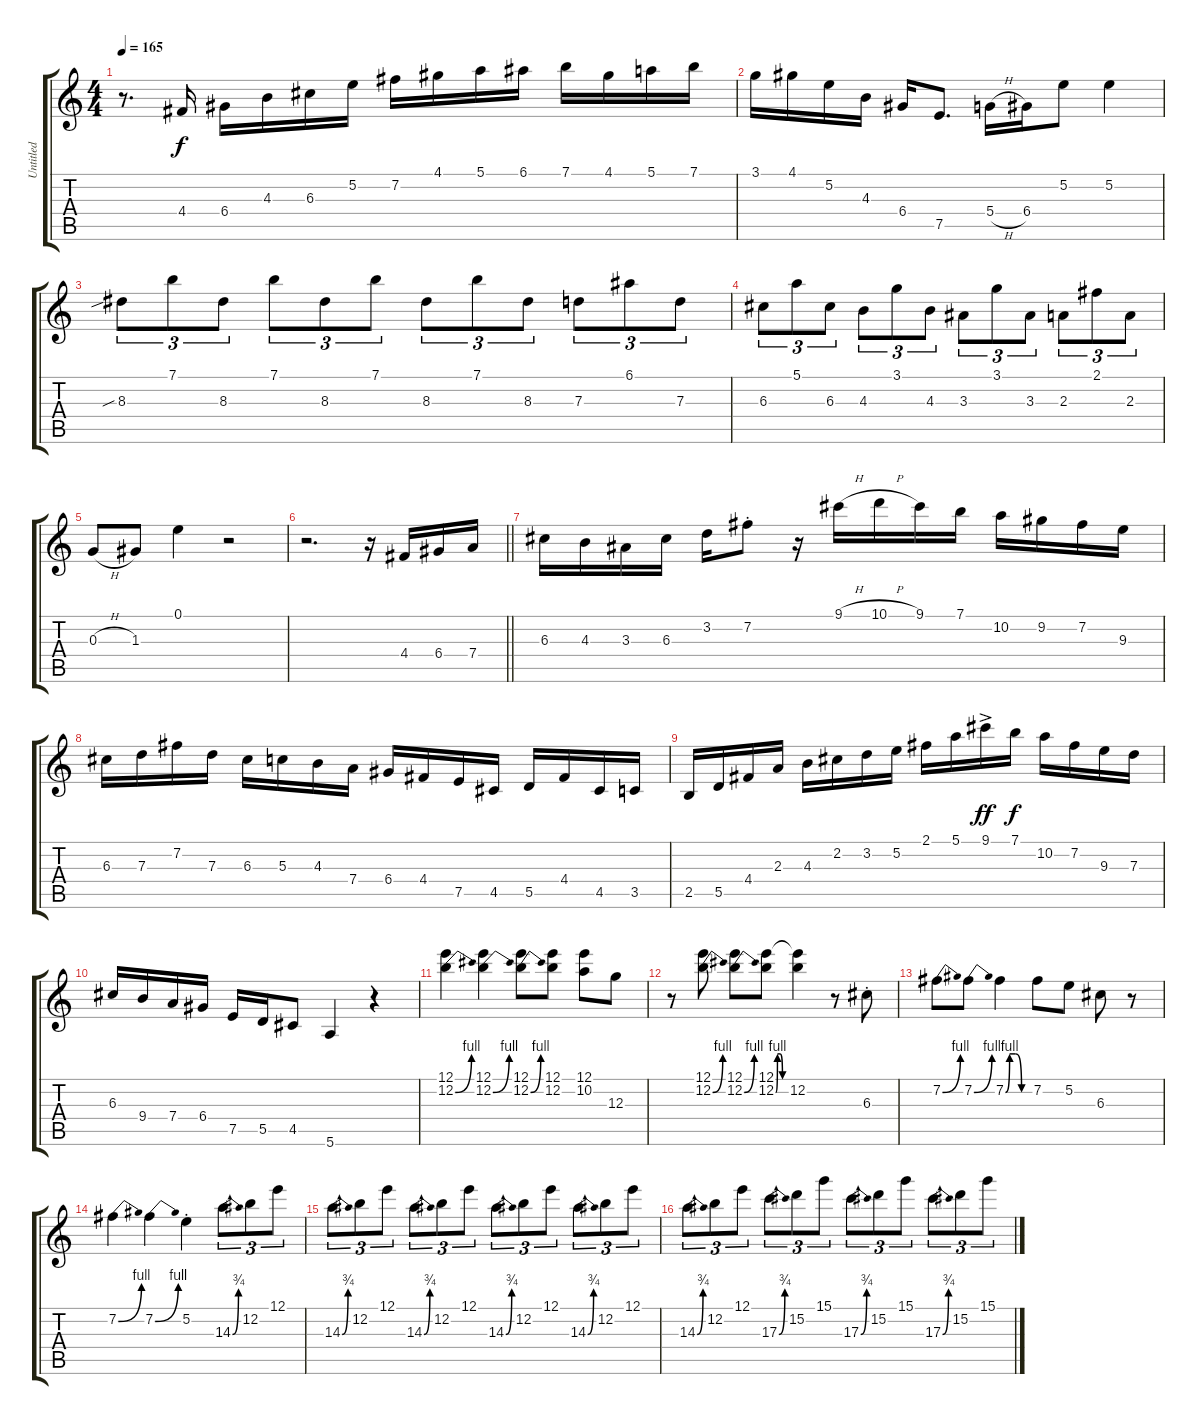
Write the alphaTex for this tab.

\track ("Untitled" "Untitled") {instrument acousticguitarsteel}
\staff {score tabs}
\tuning (E4 B3 G3 D3 A2 E2) {hide}
\ts (4 4)
\tempo 165
\clef g2
\ks c
r.8{d dy f} 4.4.16 6.4.16 4.3.16 6.3.16 5.2.16 7.2.16 4.1.16 5.1.16 6.1.16 7.1.16 4.1.16 5.1.16 7.1.16 |
3.1.16 4.1.16 5.2.16 4.3.16 6.4.16 7.5.8{d} 5.4{h}.16 6.4.16 5.2.8 5.2.4 |
8.3{sib}.8{tu (3 2)} 7.1.8{tu (3 2)} 8.3.8{tu (3 2)} 7.1.8{tu (3 2)} 8.3.8{tu (3 2)} 7.1.8{tu (3 2)} 8.3.8{tu (3 2)} 7.1.8{tu (3 2)} 8.3.8{tu (3 2)} 7.3.8{tu (3 2)} 6.1.8{tu (3 2)} 7.3.8{tu (3 2)} |
6.3.8{tu (3 2)} 5.1.8{tu (3 2)} 6.3.8{tu (3 2)} 4.3.8{tu (3 2)} 3.1.8{tu (3 2)} 4.3.8{tu (3 2)} 3.3.8{tu (3 2)} 3.1.8{tu (3 2)} 3.3.8{tu (3 2)} 2.3.8{tu (3 2)} 2.1.8{tu (3 2)} 2.3.8{tu (3 2)} |
0.3{h}.8 1.3.8 0.1.4 r.2 |
\barLineRight lightlight
r.2{d} r.16 4.4.16 6.4.16 7.4.16 |
6.3.16 4.3.16 3.3.16 6.3.16 3.2.16 7.2{st}.8 r.16 9.1{h}.16 10.1{h}.16 9.1.16 7.1.16 10.2.16 9.2.16 7.2.16 9.3.16 |
6.3.16 7.3.16 7.2.16 7.3.16 6.3.16 5.3.16 4.3.16 7.4.16 6.4.16 4.4.16 7.5.16 4.5.16 5.5.16 4.4.16 4.5.16 3.5.16 |
2.5.16 5.5.16 4.4.16 2.3.16 4.3.16 2.2.16 3.2.16 5.2.16 2.1.16 5.1.16 9.1{ac}.16{dy ff} 7.1.16{dy f} 10.2.16 7.2.16 9.3.16 7.3.16 |
6.3.16 9.4.16 7.4.16 6.4.16 7.5.16 5.5.16 4.5.8 5.6.4 r.4 |
(12.1 12.2{be (bend 0 0 60 4)}).4 (12.1 12.2{be (bend 0 0 60 4)}).4 (12.1 12.2{be (bend 0 0 60 4)}).8 (12.1 12.2).8 (12.1 10.2).8 12.3.8 |
r.8 (12.1 12.2{be (bend 0 0 60 4)}).8 (12.1 12.2{be (bend 0 0 60 4)}).8 (12.1 12.2{be (custom 0 0 10 4 25 4 40 0 60 0)}).8 (12.1{t} 12.2).4 r.8 6.3{st}.8 |
7.2{be (bend 0 0 60 4)}.8 7.2{be (bend 0 0 60 4)}.8 7.2{be (custom 0 0 10 4 25 4 40 0 60 0)}.4 7.2.8 5.2.8 6.3.8 r.8 |
7.2{be (bend 0 0 60 4)}.4 7.2{be (bend 0 0 60 4)}.4 5.2{st}.4 14.3{be (bend 0 0 60 3)}.8{tu (3 2)} 12.2.8{tu (3 2)} 12.1.8{tu (3 2)} |
14.3{be (bend 0 0 60 3)}.8{tu (3 2)} 12.2.8{tu (3 2)} 12.1.8{tu (3 2)} 14.3{be (bend 0 0 60 3)}.8{tu (3 2)} 12.2.8{tu (3 2)} 12.1.8{tu (3 2)} 14.3{be (bend 0 0 60 3)}.8{tu (3 2)} 12.2.8{tu (3 2)} 12.1.8{tu (3 2)} 14.3{be (bend 0 0 60 3)}.8{tu (3 2)} 12.2.8{tu (3 2)} 12.1.8{tu (3 2)} |
14.3{be (bend 0 0 60 3)}.8{tu (3 2)} 12.2.8{tu (3 2)} 12.1.8{tu (3 2)} 17.3{be (bend 0 0 60 3)}.8{tu (3 2)} 15.2.8{tu (3 2)} 15.1.8{tu (3 2)} 17.3{be (bend 0 0 60 3)}.8{tu (3 2)} 15.2.8{tu (3 2)} 15.1.8{tu (3 2)} 17.3{be (bend 0 0 60 3)}.8{tu (3 2)} 15.2.8{tu (3 2)} 15.1.8{tu (3 2)}
